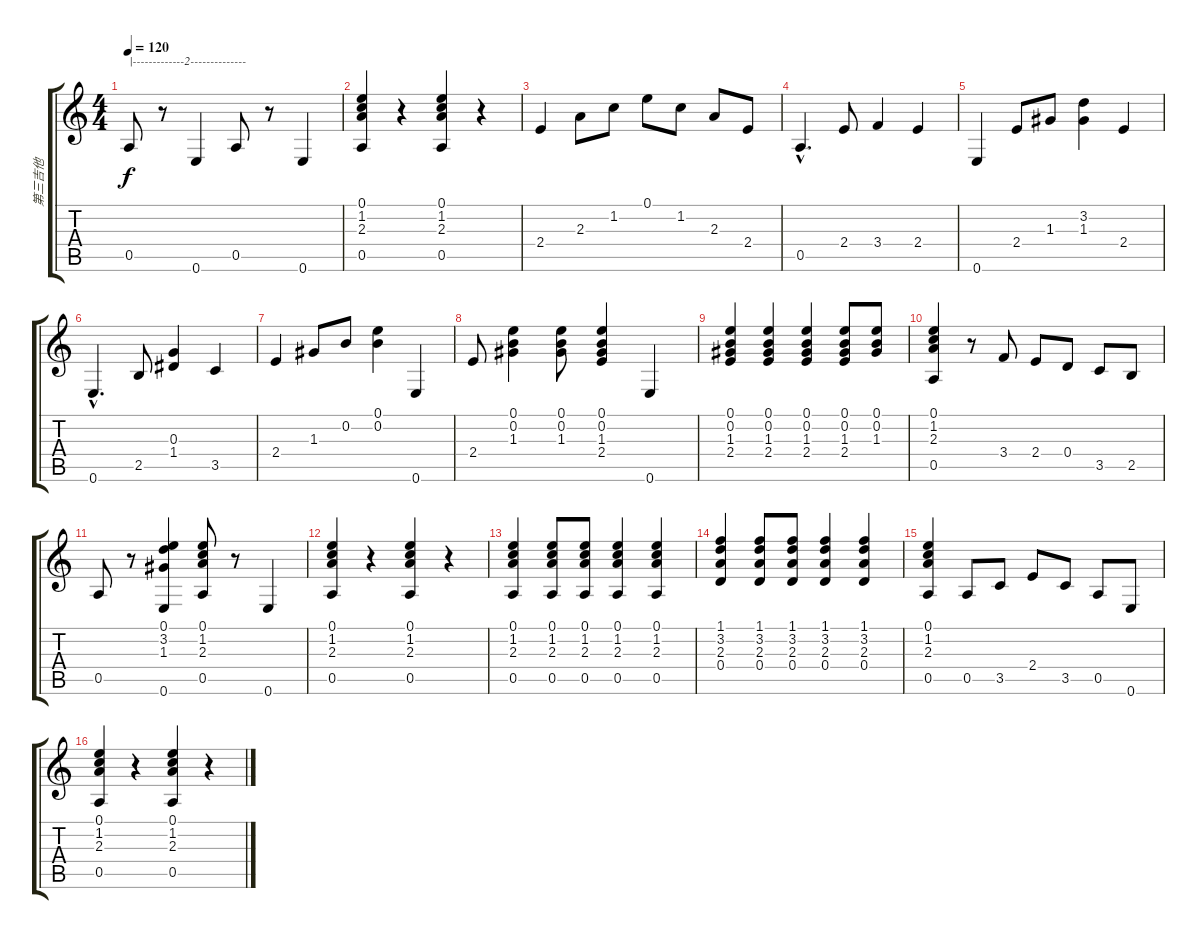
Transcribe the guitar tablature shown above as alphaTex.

\track ("第三吉他" "第三吉他") {instrument acousticguitarsteel}
\staff {score tabs}
\tuning (E4 B3 G3 D3 A2 E2) {hide}
\ts (4 4)
\tempo 120
\clef g2
\ks c
0.5.8{txt "|-------------2--------------" dy f} r.8 0.6.4 0.5.8 r.8 0.6.4 |
(0.1 1.2 2.3 0.5).4 r.4 (0.1 1.2 2.3 0.5).4 r.4 |
2.4.4 2.3.8 1.2.8 0.1.8 1.2.8 2.3.8 2.4.8 |
0.5{hac}.4{d} 2.4.8 3.4.4 2.4.4 |
0.6.4 2.4.8 1.3.8 (3.2 1.3).4 2.4.4 |
0.6{hac}.4{d} 2.5.8 (0.3 1.4).4 3.5.4 |
2.4.4 1.3.8 0.2.8 (0.1 0.2).4 0.6.4 |
2.4.8 (0.1 0.2 1.3).4 (0.1 0.2 1.3).8 (0.1 0.2 1.3 2.4).4 0.6.4 |
(0.1 0.2 1.3 2.4).4 (0.1 0.2 1.3 2.4).4 (0.1 0.2 1.3 2.4).4 (0.1 0.2 1.3 2.4).8 (0.1 0.2 1.3).8 |
(0.1 1.2 2.3 0.5).4 r.8 3.4.8 2.4.8 0.4.8 3.5.8 2.5.8 |
0.5.8 r.8 (0.1 3.2 1.3 0.6).4 (0.1 1.2 2.3 0.5).8 r.8 0.6.4 |
(0.1 1.2 2.3 0.5).4 r.4 (0.1 1.2 2.3 0.5).4 r.4 |
(0.1 1.2 2.3 0.5).4 (0.1 1.2 2.3 0.5).8 (0.1 1.2 2.3 0.5).8 (0.1 1.2 2.3 0.5).4 (0.1 1.2 2.3 0.5).4 |
(1.1 3.2 2.3 0.4).4 (1.1 3.2 2.3 0.4).8 (1.1 3.2 2.3 0.4).8 (1.1 3.2 2.3 0.4).4 (1.1 3.2 2.3 0.4).4 |
(0.1 1.2 2.3 0.5).4 0.5.8 3.5.8 2.4.8 3.5.8 0.5.8 0.6.8 |
(0.1 1.2 2.3 0.5).4 r.4 (0.1 1.2 2.3 0.5).4 r.4
